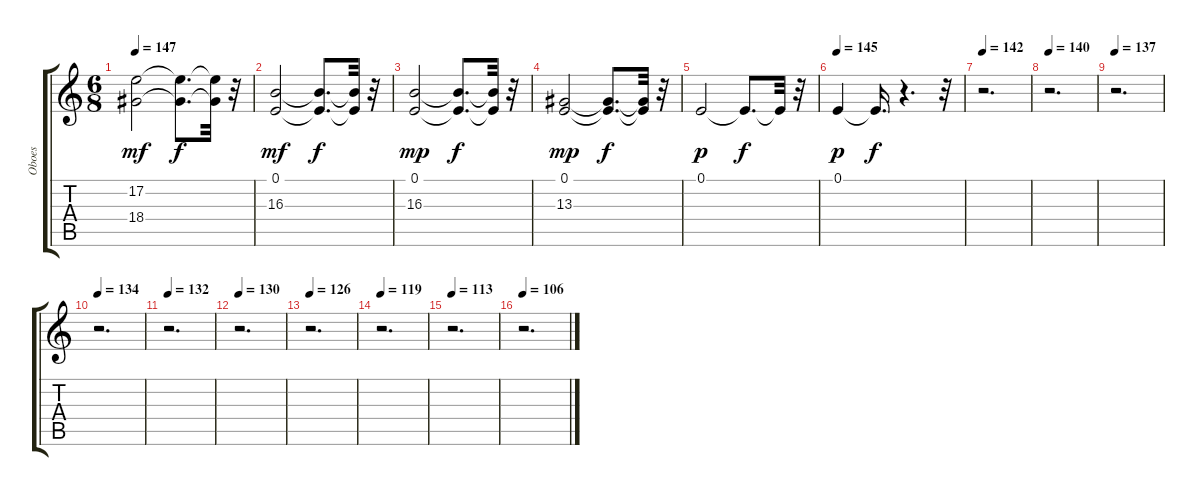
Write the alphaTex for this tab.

\track ("Oboes" "Oboes") {instrument oboe}
\staff {score tabs}
\tuning (E4 B3 G3 D3 A2 E2) {hide}
\ts (6 8)
\tempo 147
\clef g2
\ks c
(17.2 18.4).2{dy mf} (17.2{t} 18.4{t}).8{d dy f} (17.2{t} 18.4{t}).32 r.32 |
(0.1 16.3).2{dy mf} (0.1{t} 16.3{t}).8{d dy f} (0.1{t} 16.3{t}).32 r.32 |
(0.1 16.3).2{dy mp} (0.1{t} 16.3{t}).8{d dy f} (0.1{t} 16.3{t}).32 r.32 |
(0.1 13.3).2{dy mp} (0.1{t} 13.3{t}).8{d dy f} (0.1{t} 13.3{t}).32 r.32 |
0.1.2{dy p} 0.1{t}.8{d dy f} 0.1{t}.32 r.32 |
\tempo 145
0.1.4{dy p} 0.1{t}.16{d dy f} r.4{d} r.32 |
\tempo 142
r.2{d} |
\tempo 140
r.2{d} |
\tempo 137
r.2{d} |
\tempo 134
r.2{d} |
\tempo 132
r.2{d} |
\tempo 130
r.2{d} |
\tempo 126
r.2{d} |
\tempo 119
r.2{d} |
\tempo 113
r.2{d} |
\tempo 106
r.2{d}
